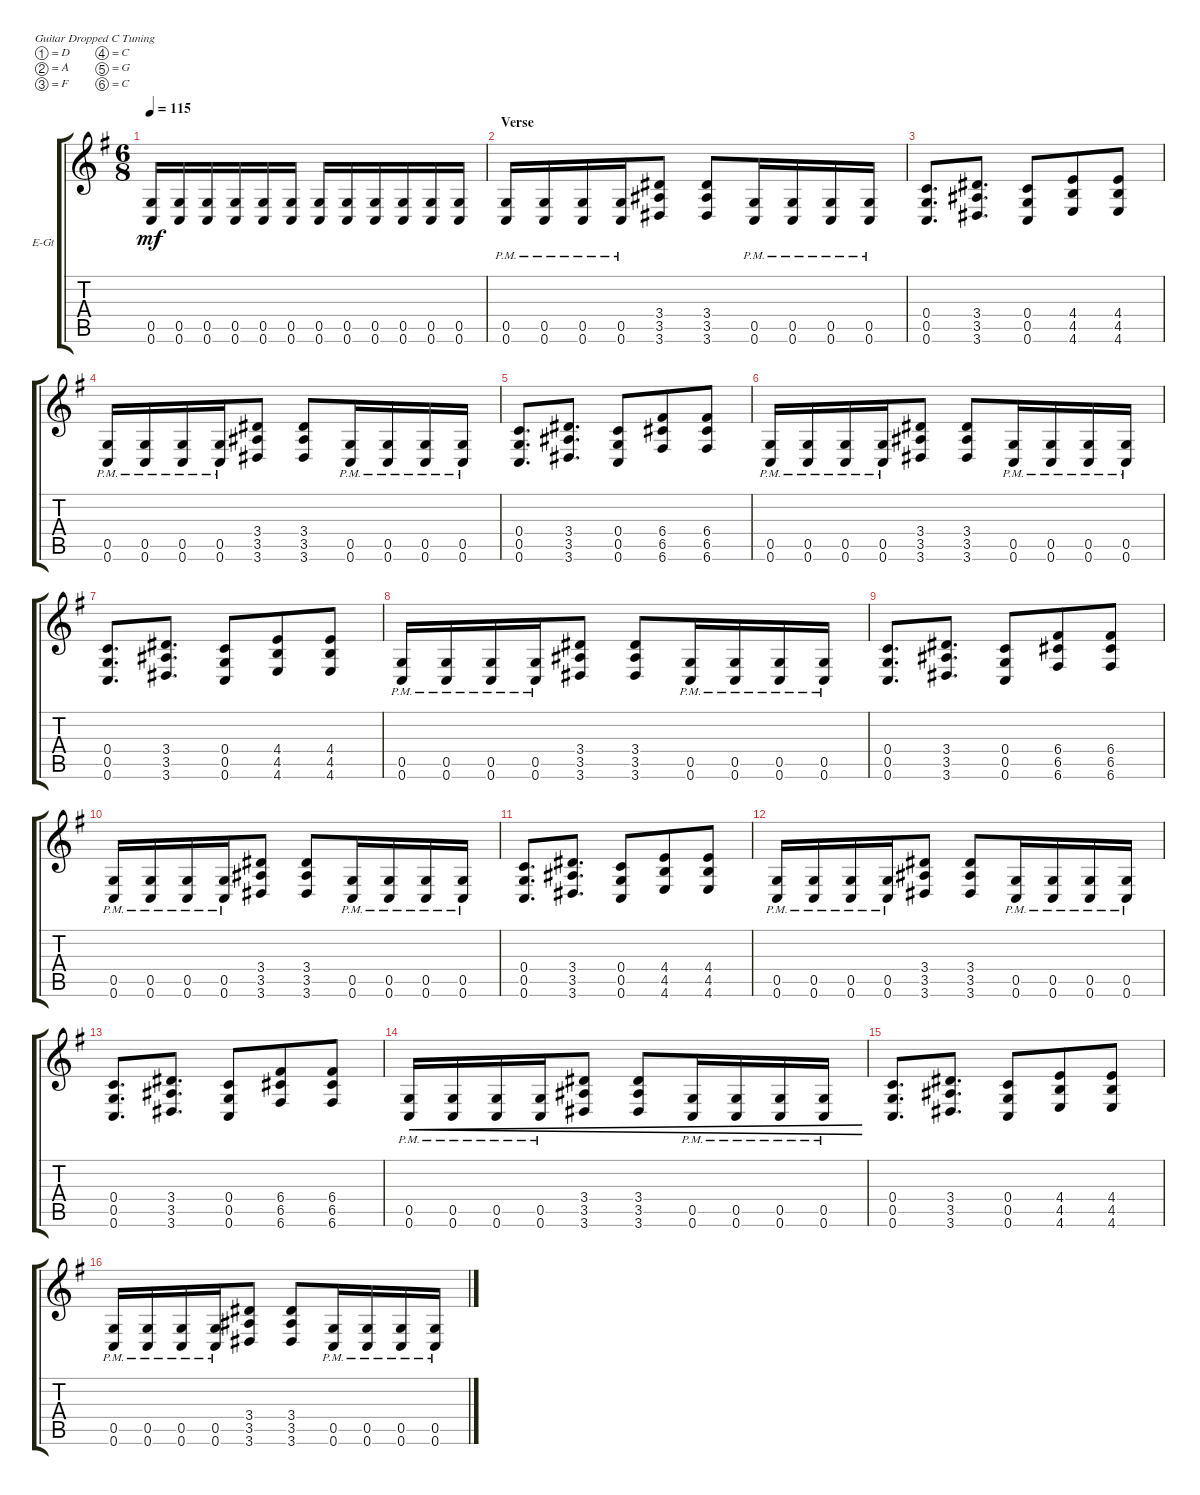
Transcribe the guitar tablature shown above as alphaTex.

\bracketExtendMode groupsimilarinstruments
\firstSystemTrackNameOrientation horizontal
\otherSystemsTrackNameOrientation horizontal
\track ("Electric Guitar 1" "E-Gt") {instrument distortionguitar}
\staff {score tabs}
\tuning (D4 A3 F3 C3 G2 C2)
\ts (6 8)
\tempo 115
\clef g2
\ks eminor
(0.6 0.5).16{dy mf} (0.6 0.5).16 (0.5 0.6).16 (0.5 0.6).16 (0.5 0.6).16 (0.5 0.6).16 (0.6 0.5).16 (0.6 0.5).16 (0.5 0.6).16 (0.5 0.6).16 (0.5 0.6).16 (0.5 0.6).16 |
\section ("" "Verse")
(0.6{pm} 0.5{pm}).16 (0.6{pm} 0.5{pm}).16 (0.6{pm} 0.5{pm}).16 (0.6{pm} 0.5{pm}).16 (3.6 3.5 3.4).8 (3.6 3.5 3.4).8 (0.6{pm} 0.5{pm}).16 (0.6{pm} 0.5{pm}).16 (0.6{pm} 0.5{pm}).16 (0.6{pm} 0.5{pm}).16 |
(0.6 0.5 0.4).8{d} (3.6 3.5 3.4).8{d} (0.6 0.5 0.4).8 (4.4 4.5 4.6).8 (4.6 4.5 4.4).8 |
(0.6{pm} 0.5{pm}).16 (0.6{pm} 0.5{pm}).16 (0.6{pm} 0.5{pm}).16 (0.6{pm} 0.5{pm}).16 (3.6 3.5 3.4).8 (3.6 3.5 3.4).8 (0.6{pm} 0.5{pm}).16 (0.6{pm} 0.5{pm}).16 (0.6{pm} 0.5{pm}).16 (0.6{pm} 0.5{pm}).16 |
(0.6 0.5 0.4).8{d} (3.6 3.5 3.4).8{d} (0.6 0.5 0.4).8 (6.4 6.5 6.6).8 (6.6 6.5 6.4).8 |
(0.6{pm} 0.5{pm}).16 (0.6{pm} 0.5{pm}).16 (0.6{pm} 0.5{pm}).16 (0.6{pm} 0.5{pm}).16 (3.6 3.5 3.4).8 (3.6 3.5 3.4).8 (0.6{pm} 0.5{pm}).16 (0.6{pm} 0.5{pm}).16 (0.6{pm} 0.5{pm}).16 (0.6{pm} 0.5{pm}).16 |
(0.6 0.5 0.4).8{d} (3.6 3.5 3.4).8{d} (0.6 0.5 0.4).8 (4.4 4.5 4.6).8 (4.6 4.5 4.4).8 |
(0.6{pm} 0.5{pm}).16 (0.6{pm} 0.5{pm}).16 (0.6{pm} 0.5{pm}).16 (0.6{pm} 0.5{pm}).16 (3.6 3.5 3.4).8 (3.6 3.5 3.4).8 (0.6{pm} 0.5{pm}).16 (0.6{pm} 0.5{pm}).16 (0.6{pm} 0.5{pm}).16 (0.6{pm} 0.5{pm}).16 |
(0.6 0.5 0.4).8{d} (3.6 3.5 3.4).8{d} (0.6 0.5 0.4).8 (6.4 6.5 6.6).8 (6.6 6.5 6.4).8 |
(0.6{pm} 0.5{pm}).16 (0.6{pm} 0.5{pm}).16 (0.6{pm} 0.5{pm}).16 (0.6{pm} 0.5{pm}).16 (3.6 3.5 3.4).8 (3.6 3.5 3.4).8 (0.6{pm} 0.5{pm}).16 (0.6{pm} 0.5{pm}).16 (0.6{pm} 0.5{pm}).16 (0.6{pm} 0.5{pm}).16 |
(0.6 0.5 0.4).8{d} (3.6 3.5 3.4).8{d} (0.6 0.5 0.4).8 (4.4 4.5 4.6).8 (4.6 4.5 4.4).8 |
(0.6{pm} 0.5{pm}).16 (0.6{pm} 0.5{pm}).16 (0.6{pm} 0.5{pm}).16 (0.6{pm} 0.5{pm}).16 (3.6 3.5 3.4).8 (3.6 3.5 3.4).8 (0.6{pm} 0.5{pm}).16 (0.6{pm} 0.5{pm}).16 (0.6{pm} 0.5{pm}).16 (0.6{pm} 0.5{pm}).16 |
(0.6 0.5 0.4).8{d} (3.6 3.5 3.4).8{d} (0.6 0.5 0.4).8 (6.4 6.5 6.6).8 (6.6 6.5 6.4).8 |
(0.6{pm} 0.5{pm}).16{cre} (0.6{pm} 0.5{pm}).16{cre} (0.6{pm} 0.5{pm}).16{cre} (0.6{pm} 0.5{pm}).16{cre} (3.6 3.5 3.4).8{cre} (3.6 3.5 3.4).8{cre} (0.6{pm} 0.5{pm}).16{cre} (0.6{pm} 0.5{pm}).16{cre} (0.6{pm} 0.5{pm}).16{cre} (0.6{pm} 0.5{pm}).16{cre} |
(0.6 0.5 0.4).8{d} (3.6 3.5 3.4).8{d} (0.6 0.5 0.4).8 (4.4 4.5 4.6).8 (4.6 4.5 4.4).8 |
(0.6{pm} 0.5{pm}).16 (0.6{pm} 0.5{pm}).16 (0.6{pm} 0.5{pm}).16 (0.6{pm} 0.5{pm}).16 (3.6 3.5 3.4).8 (3.6 3.5 3.4).8 (0.6{pm} 0.5{pm}).16 (0.6{pm} 0.5{pm}).16 (0.6{pm} 0.5{pm}).16 (0.6{pm} 0.5{pm}).16
